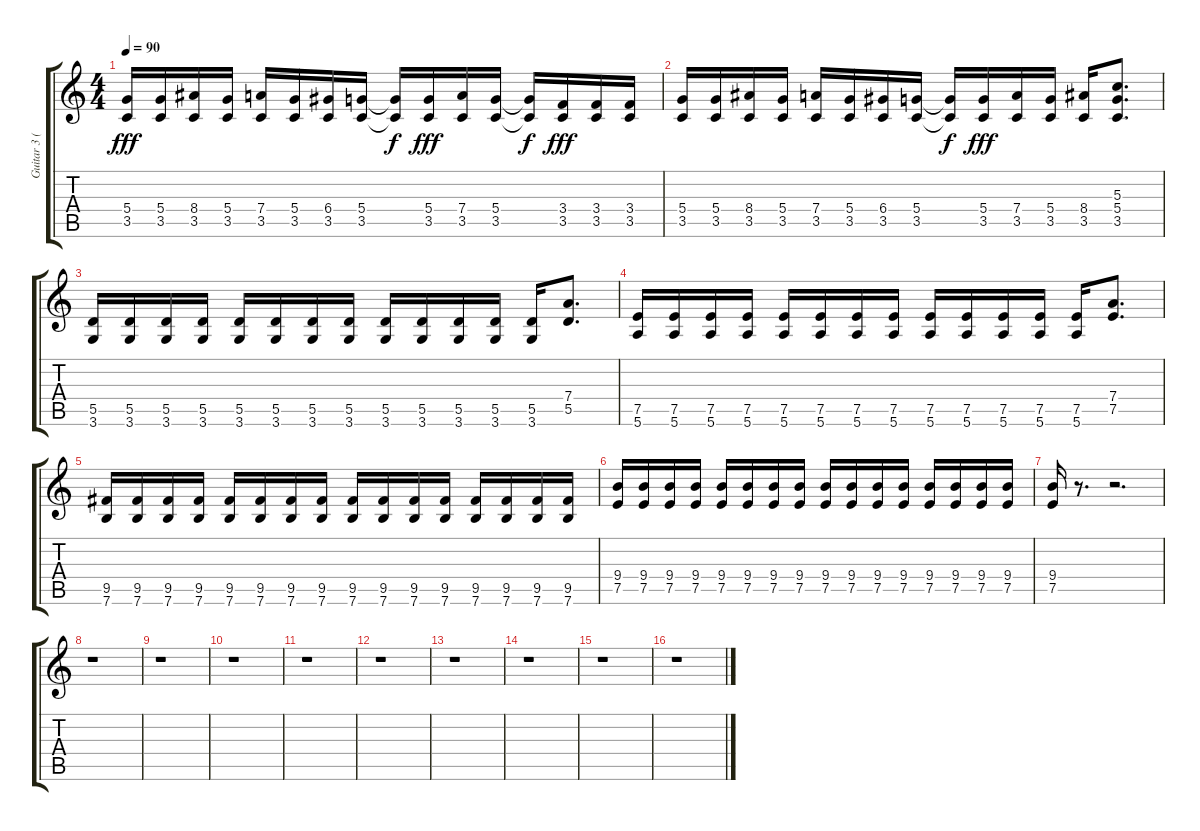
\track ("Guitar 3 (Rhythm)" "Guitar 3 (") {instrument distortionguitar}
\staff {score tabs}
\tuning (E4 B3 G3 D3 A2 E2) {hide}
\ts (4 4)
\tempo 90
\clef g2
\ks c
(5.4 3.5).16{dy fff} (5.4 3.5).16 (8.4 3.5).16 (5.4 3.5).16 (7.4 3.5).16 (5.4 3.5).16 (6.4 3.5).16 (5.4 3.5).16 (5.4{t} 3.5{t}).16{dy f} (5.4 3.5).16{dy fff} (7.4 3.5).16 (5.4 3.5).16 (5.4{t} 3.5{t}).16{dy f} (3.4 3.5).16{dy fff} (3.4 3.5).16 (3.4 3.5).16 |
(5.4 3.5).16 (5.4 3.5).16 (8.4 3.5).16 (5.4 3.5).16 (7.4 3.5).16 (5.4 3.5).16 (6.4 3.5).16 (5.4 3.5).16 (5.4{t} 3.5{t}).16{dy f} (5.4 3.5).16{dy fff} (7.4 3.5).16 (5.4 3.5).16 (8.4 3.5).16 (5.3 5.4 3.5).8{d} |
(5.5 3.6).16 (5.5 3.6).16 (5.5 3.6).16 (5.5 3.6).16 (5.5 3.6).16 (5.5 3.6).16 (5.5 3.6).16 (5.5 3.6).16 (5.5 3.6).16 (5.5 3.6).16 (5.5 3.6).16 (5.5 3.6).16 (5.5 3.6).16 (7.4 5.5).8{d} |
(7.5 5.6).16 (7.5 5.6).16 (7.5 5.6).16 (7.5 5.6).16 (7.5 5.6).16 (7.5 5.6).16 (7.5 5.6).16 (7.5 5.6).16 (7.5 5.6).16 (7.5 5.6).16 (7.5 5.6).16 (7.5 5.6).16 (7.5 5.6).16 (7.4 7.5).8{d} |
(9.5 7.6).16 (9.5 7.6).16 (9.5 7.6).16 (9.5 7.6).16 (9.5 7.6).16 (9.5 7.6).16 (9.5 7.6).16 (9.5 7.6).16 (9.5 7.6).16 (9.5 7.6).16 (9.5 7.6).16 (9.5 7.6).16 (9.5 7.6).16 (9.5 7.6).16 (9.5 7.6).16 (9.5 7.6).16 |
(9.4 7.5).16 (9.4 7.5).16 (9.4 7.5).16 (9.4 7.5).16 (9.4 7.5).16 (9.4 7.5).16 (9.4 7.5).16 (9.4 7.5).16 (9.4 7.5).16 (9.4 7.5).16 (9.4 7.5).16 (9.4 7.5).16 (9.4 7.5).16 (9.4 7.5).16 (9.4 7.5).16 (9.4 7.5).16 |
(9.4 7.5).16 r.8{d} r.2{d} |
r.1 |
r.1 |
r.1 |
r.1 |
r.1 |
r.1 |
r.1 |
r.1 |
r.1
